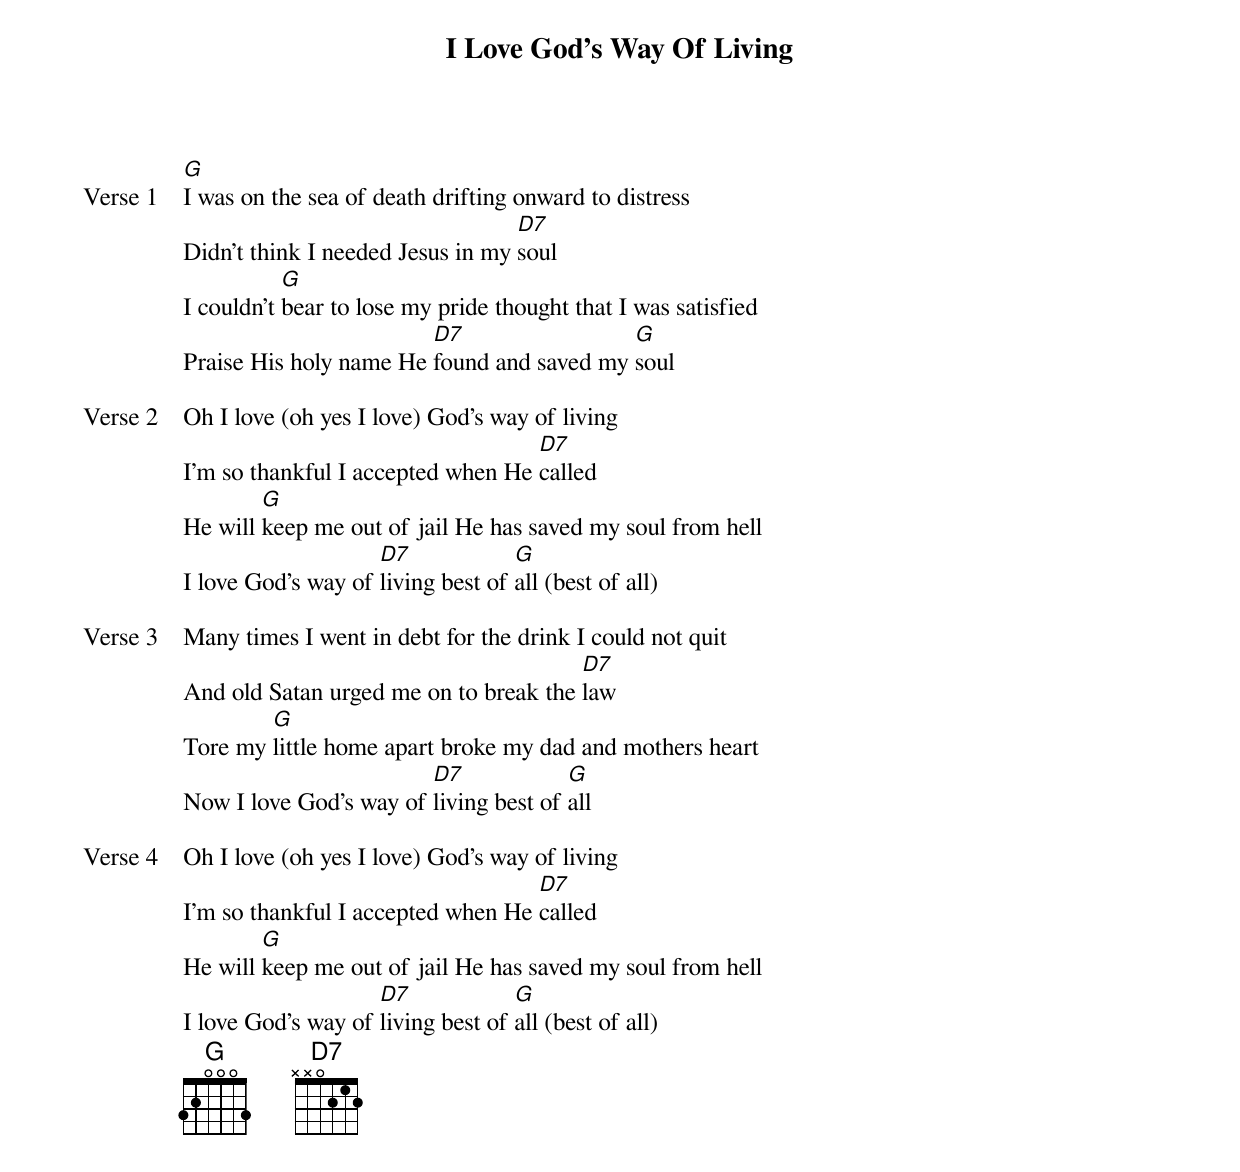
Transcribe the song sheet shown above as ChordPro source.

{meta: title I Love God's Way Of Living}
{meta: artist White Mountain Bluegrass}
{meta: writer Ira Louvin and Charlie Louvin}

{start_of_verse: Verse 1}
[G]I was on the sea of death drifting onward to distress
Didn't think I needed Jesus in my [D7]soul
I couldn't [G]bear to lose my pride thought that I was satisfied
Praise His holy name He [D7]found and saved my [G]soul
{end_of_verse}

{start_of_verse: Verse 2}
Oh I love (oh yes I love) God's way of living
I'm so thankful I accepted when He [D7]called
He will [G]keep me out of jail He has saved my soul from hell
I love God's way of [D7]living best of [G]all (best of all)
{end_of_verse}

{start_of_verse: Verse 3}
Many times I went in debt for the drink I could not quit
And old Satan urged me on to break the [D7]law
Tore my [G]little home apart broke my dad and mothers heart
Now I love God's way of [D7]living best of [G]all
{end_of_verse}

{start_of_verse: Verse 4}
Oh I love (oh yes I love) God's way of living
I'm so thankful I accepted when He [D7]called
He will [G]keep me out of jail He has saved my soul from hell
I love God's way of [D7]living best of [G]all (best of all)
{end_of_verse}
